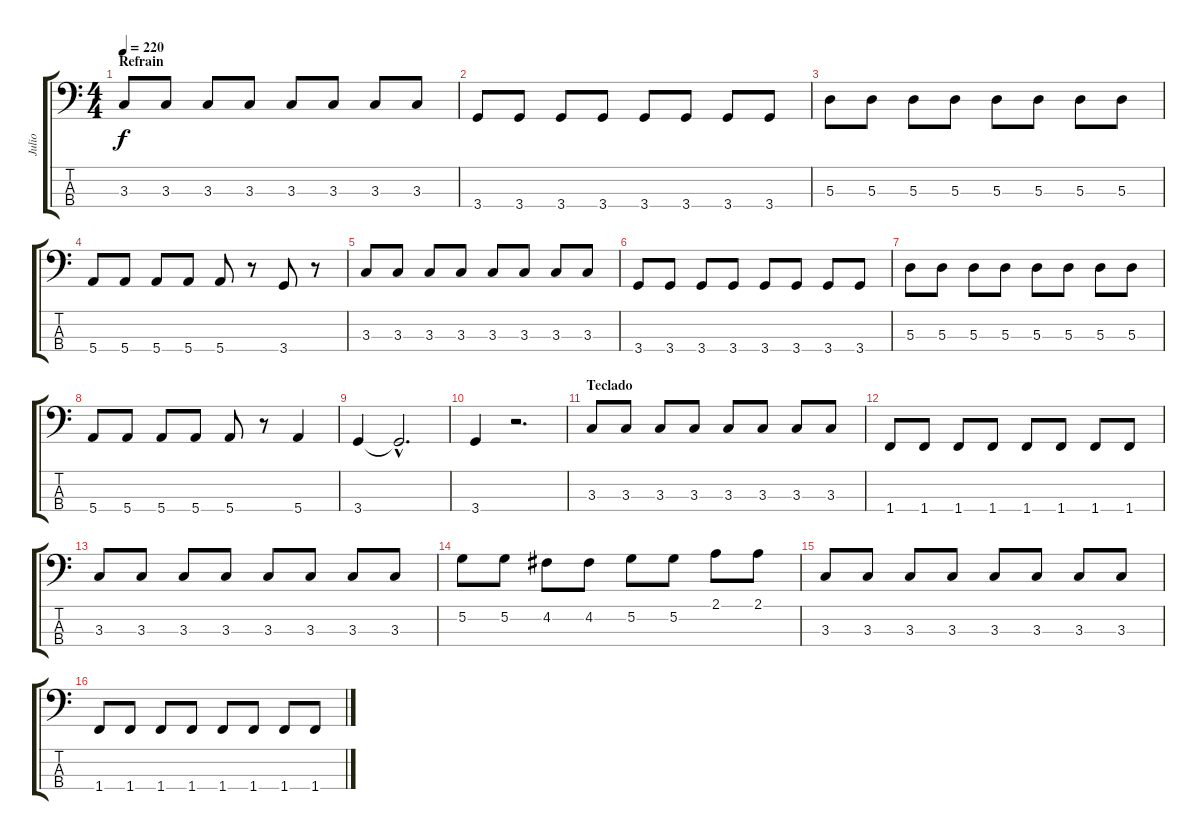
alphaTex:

\track ("Julio" "Julio") {instrument electricbassfinger}
\staff {score tabs}
\tuning (G2 D2 A1 E1) {hide}
\ts (4 4)
\section ("" "Refrain")
\tempo 220
\clef f4
\ks c
3.3.8{dy f} 3.3.8 3.3.8 3.3.8 3.3.8 3.3.8 3.3.8 3.3.8 |
3.4.8 3.4.8 3.4.8 3.4.8 3.4.8 3.4.8 3.4.8 3.4.8 |
5.3.8 5.3.8 5.3.8 5.3.8 5.3.8 5.3.8 5.3.8 5.3.8 |
5.4.8 5.4.8 5.4.8 5.4.8 5.4.8 r.8 3.4.8 r.8 |
3.3.8 3.3.8 3.3.8 3.3.8 3.3.8 3.3.8 3.3.8 3.3.8 |
3.4.8 3.4.8 3.4.8 3.4.8 3.4.8 3.4.8 3.4.8 3.4.8 |
5.3.8 5.3.8 5.3.8 5.3.8 5.3.8 5.3.8 5.3.8 5.3.8 |
5.4.8 5.4.8 5.4.8 5.4.8 5.4.8 r.8 5.4.4 |
3.4.4 3.4{hac t}.2{d} |
3.4.4 r.2{d} |
\section ("" "Teclado")
3.3.8 3.3.8 3.3.8 3.3.8 3.3.8 3.3.8 3.3.8 3.3.8 |
1.4.8 1.4.8 1.4.8 1.4.8 1.4.8 1.4.8 1.4.8 1.4.8 |
3.3.8 3.3.8 3.3.8 3.3.8 3.3.8 3.3.8 3.3.8 3.3.8 |
5.2.8 5.2.8 4.2.8 4.2.8 5.2.8 5.2.8 2.1.8 2.1.8 |
3.3.8 3.3.8 3.3.8 3.3.8 3.3.8 3.3.8 3.3.8 3.3.8 |
1.4.8 1.4.8 1.4.8 1.4.8 1.4.8 1.4.8 1.4.8 1.4.8
